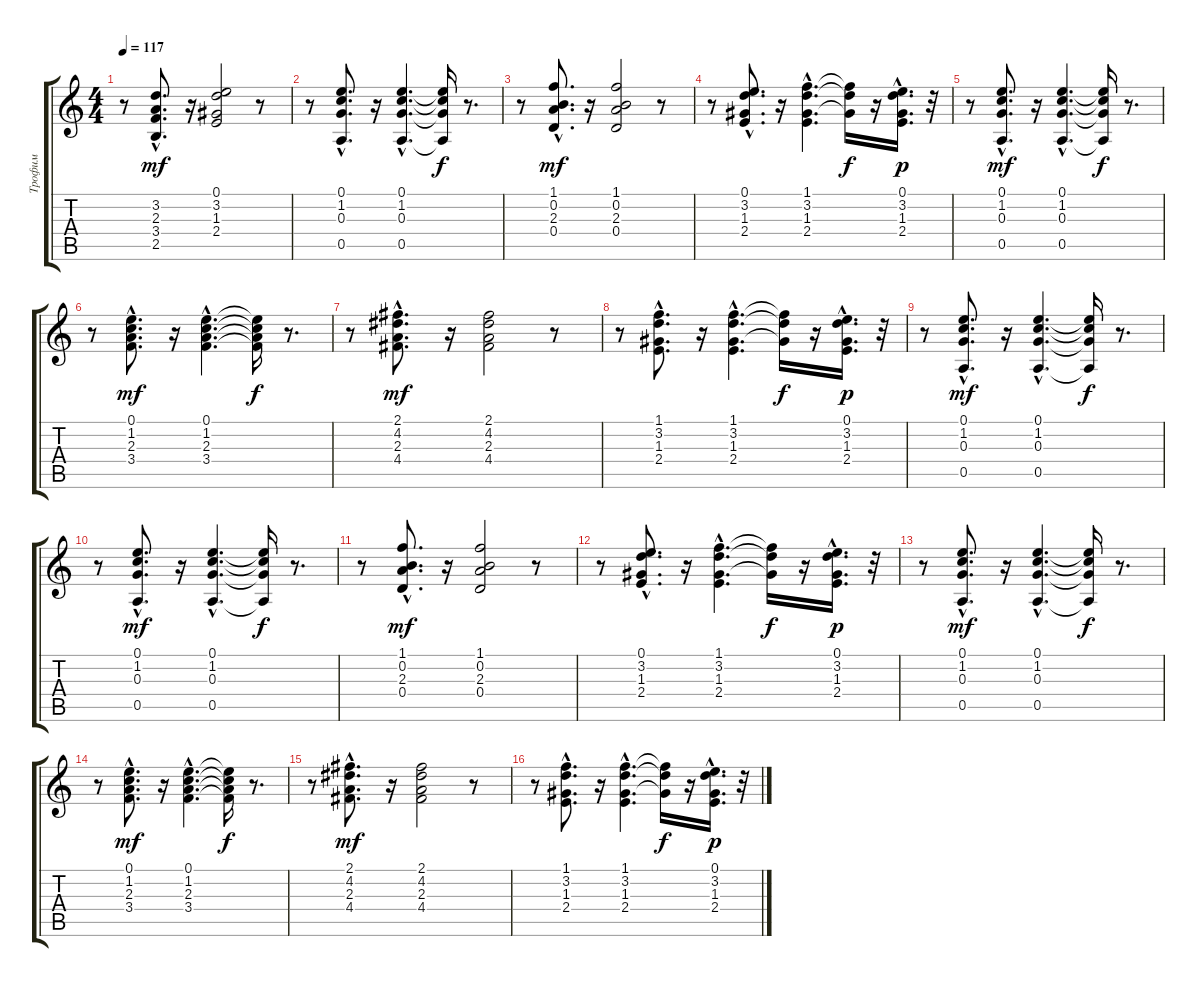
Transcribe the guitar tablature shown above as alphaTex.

\track ("Трофим" "Трофим") {instrument acousticguitarsteel}
\staff {score tabs}
\tuning (E4 B3 G3 D3 A2 E2) {hide}
\ts (4 4)
\tempo 117
\clef g2
\ks c
r.8{dy f} (3.2{hac} 2.3{hac} 3.4{hac} 2.5{hac}).8{d dy mf} r.16 (0.1 3.2 1.3 2.4).2 r.8 |
r.8 (0.1{hac} 1.2{hac} 0.3{hac} 0.5{hac}).8{d} r.16 (0.1{hac} 1.2{hac} 0.3{hac} 0.5{hac}).4{d} (0.1{t} 1.2{t} 0.3{t} 0.5{t}).16{dy f} r.8{d} |
r.8 (1.1{hac} 0.2{hac} 2.3{hac} 0.4{hac}).8{d dy mf} r.16 (1.1 0.2 2.3 0.4).2 r.8 |
r.8 (0.1{hac} 3.2{hac} 1.3{hac} 2.4{hac}).8{d} r.16 (1.1{hac} 3.2{hac} 1.3{hac} 2.4{hac}).4{d} (1.1{t} 3.2{t} 1.3{t}).16{dy f} r.16 (0.1{hac} 3.2{hac} 1.3{hac} 2.4{hac}).16{d dy p} r.32 |
r.8 (0.1{hac} 1.2{hac} 0.3{hac} 0.5{hac}).8{d dy mf} r.16 (0.1{hac} 1.2{hac} 0.3{hac} 0.5{hac}).4{d} (0.1{t} 1.2{t} 0.3{t} 0.5{t}).16{dy f} r.8{d} |
r.8 (0.1{hac} 1.2{hac} 2.3{hac} 3.4{hac}).8{d dy mf} r.16 (0.1{hac} 1.2{hac} 2.3{hac} 3.4{hac}).4{d} (0.1{t} 1.2{t} 2.3{t} 3.4{t}).16{dy f} r.8{d} |
r.8 (2.1{hac} 4.2{hac} 2.3{hac} 4.4{hac}).8{d dy mf} r.16 (2.1 4.2 2.3 4.4).2 r.8 |
r.8 (1.1{hac} 3.2{hac} 1.3{hac} 2.4{hac}).8{d} r.16 (1.1{hac} 3.2{hac} 1.3{hac} 2.4{hac}).4{d} (1.1{t} 3.2{t} 1.3{t}).16{dy f} r.16 (0.1{hac} 3.2{hac} 1.3{hac} 2.4{hac}).16{d dy p} r.32 |
r.8 (0.1{hac} 1.2{hac} 0.3{hac} 0.5{hac}).8{d dy mf} r.16 (0.1{hac} 1.2{hac} 0.3{hac} 0.5{hac}).4{d} (0.1{t} 1.2{t} 0.3{t} 0.5{t}).16{dy f} r.8{d} |
r.8 (0.1{hac} 1.2{hac} 0.3{hac} 0.5{hac}).8{d dy mf} r.16 (0.1{hac} 1.2{hac} 0.3{hac} 0.5{hac}).4{d} (0.1{t} 1.2{t} 0.3{t} 0.5{t}).16{dy f} r.8{d} |
r.8 (1.1{hac} 0.2{hac} 2.3{hac} 0.4{hac}).8{d dy mf} r.16 (1.1 0.2 2.3 0.4).2 r.8 |
r.8 (0.1{hac} 3.2{hac} 1.3{hac} 2.4{hac}).8{d} r.16 (1.1{hac} 3.2{hac} 1.3{hac} 2.4{hac}).4{d} (1.1{t} 3.2{t} 1.3{t}).16{dy f} r.16 (0.1{hac} 3.2{hac} 1.3{hac} 2.4{hac}).16{d dy p} r.32 |
r.8 (0.1{hac} 1.2{hac} 0.3{hac} 0.5{hac}).8{d dy mf} r.16 (0.1{hac} 1.2{hac} 0.3{hac} 0.5{hac}).4{d} (0.1{t} 1.2{t} 0.3{t} 0.5{t}).16{dy f} r.8{d} |
r.8 (0.1{hac} 1.2{hac} 2.3{hac} 3.4{hac}).8{d dy mf} r.16 (0.1{hac} 1.2{hac} 2.3{hac} 3.4{hac}).4{d} (0.1{t} 1.2{t} 2.3{t} 3.4{t}).16{dy f} r.8{d} |
r.8 (2.1{hac} 4.2{hac} 2.3{hac} 4.4{hac}).8{d dy mf} r.16 (2.1 4.2 2.3 4.4).2 r.8 |
r.8 (1.1{hac} 3.2{hac} 1.3{hac} 2.4{hac}).8{d} r.16 (1.1{hac} 3.2{hac} 1.3{hac} 2.4{hac}).4{d} (1.1{t} 3.2{t} 1.3{t}).16{dy f} r.16 (0.1{hac} 3.2{hac} 1.3{hac} 2.4{hac}).16{d dy p} r.32
